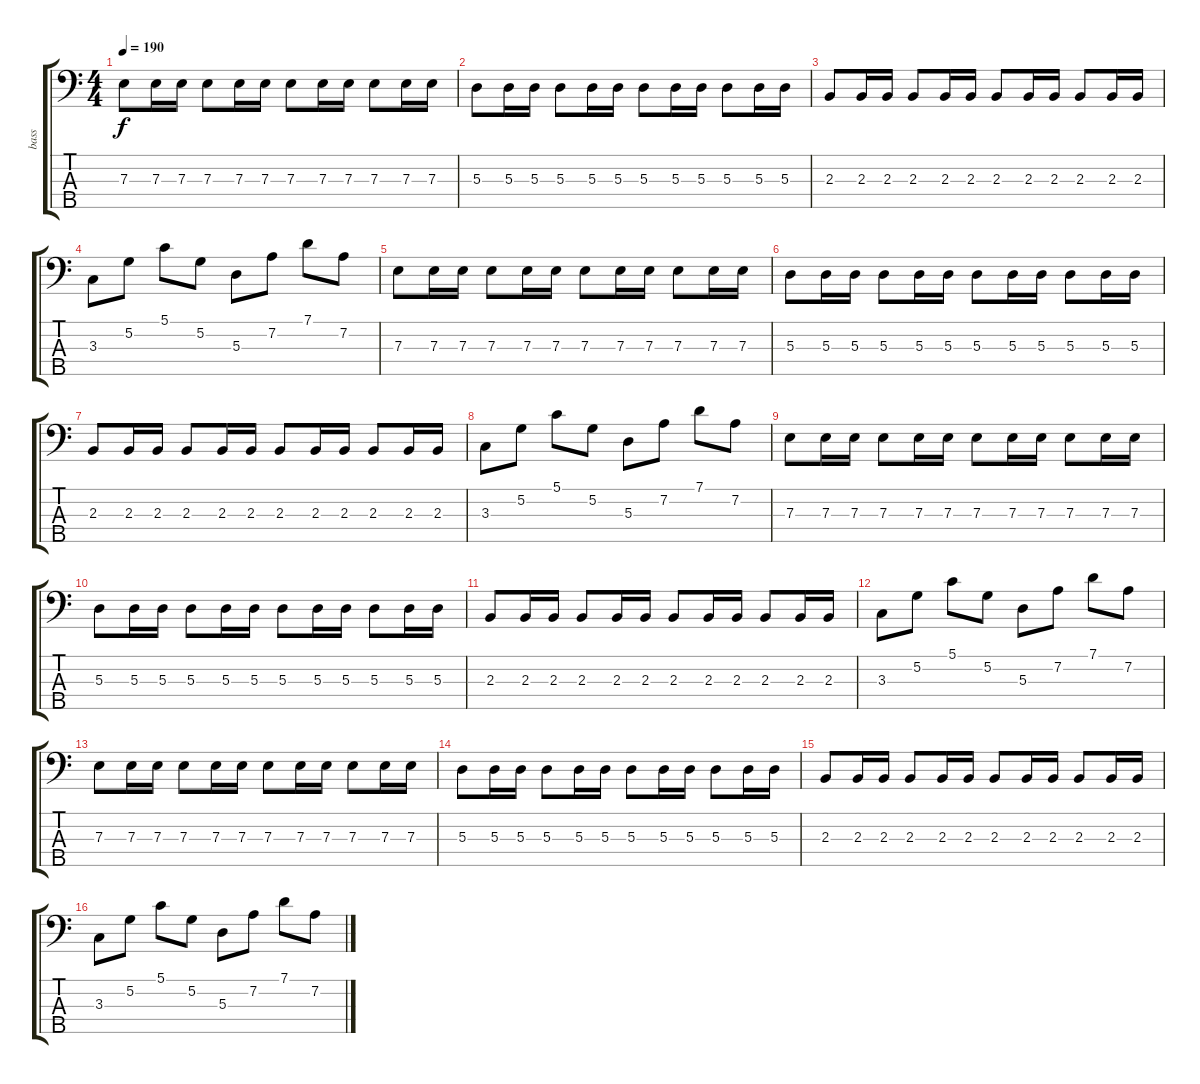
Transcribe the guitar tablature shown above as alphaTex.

\track ("bass" "bass") {instrument slapbass1}
\staff {score tabs}
\tuning (G2 D2 A1 E1 B0) {hide}
\ts (4 4)
\tempo 190
\clef f4
\ks c
7.3{t}.8{dy f} 7.3.16 7.3.16 7.3.8 7.3.16 7.3.16 7.3.8 7.3.16 7.3.16 7.3.8 7.3.16 7.3.16 |
5.3.8 5.3.16 5.3.16 5.3.8 5.3.16 5.3.16 5.3.8 5.3.16 5.3.16 5.3.8 5.3.16 5.3.16 |
2.3.8 2.3.16 2.3.16 2.3.8 2.3.16 2.3.16 2.3.8 2.3.16 2.3.16 2.3.8 2.3.16 2.3.16 |
3.3.8 5.2.8 5.1.8 5.2.8 5.3.8 7.2.8 7.1.8 7.2.8 |
7.3.8 7.3.16 7.3.16 7.3.8 7.3.16 7.3.16 7.3.8 7.3.16 7.3.16 7.3.8 7.3.16 7.3.16 |
5.3.8 5.3.16 5.3.16 5.3.8 5.3.16 5.3.16 5.3.8 5.3.16 5.3.16 5.3.8 5.3.16 5.3.16 |
2.3.8 2.3.16 2.3.16 2.3.8 2.3.16 2.3.16 2.3.8 2.3.16 2.3.16 2.3.8 2.3.16 2.3.16 |
3.3.8 5.2.8 5.1.8 5.2.8 5.3.8 7.2.8 7.1.8 7.2.8 |
7.3.8 7.3.16 7.3.16 7.3.8 7.3.16 7.3.16 7.3.8 7.3.16 7.3.16 7.3.8 7.3.16 7.3.16 |
5.3.8 5.3.16 5.3.16 5.3.8 5.3.16 5.3.16 5.3.8 5.3.16 5.3.16 5.3.8 5.3.16 5.3.16 |
2.3.8 2.3.16 2.3.16 2.3.8 2.3.16 2.3.16 2.3.8 2.3.16 2.3.16 2.3.8 2.3.16 2.3.16 |
3.3.8 5.2.8 5.1.8 5.2.8 5.3.8 7.2.8 7.1.8 7.2.8 |
7.3.8 7.3.16 7.3.16 7.3.8 7.3.16 7.3.16 7.3.8 7.3.16 7.3.16 7.3.8 7.3.16 7.3.16 |
5.3.8 5.3.16 5.3.16 5.3.8 5.3.16 5.3.16 5.3.8 5.3.16 5.3.16 5.3.8 5.3.16 5.3.16 |
2.3.8 2.3.16 2.3.16 2.3.8 2.3.16 2.3.16 2.3.8 2.3.16 2.3.16 2.3.8 2.3.16 2.3.16 |
3.3.8 5.2.8 5.1.8 5.2.8 5.3.8 7.2.8 7.1.8 7.2.8{instrument gunshot}
